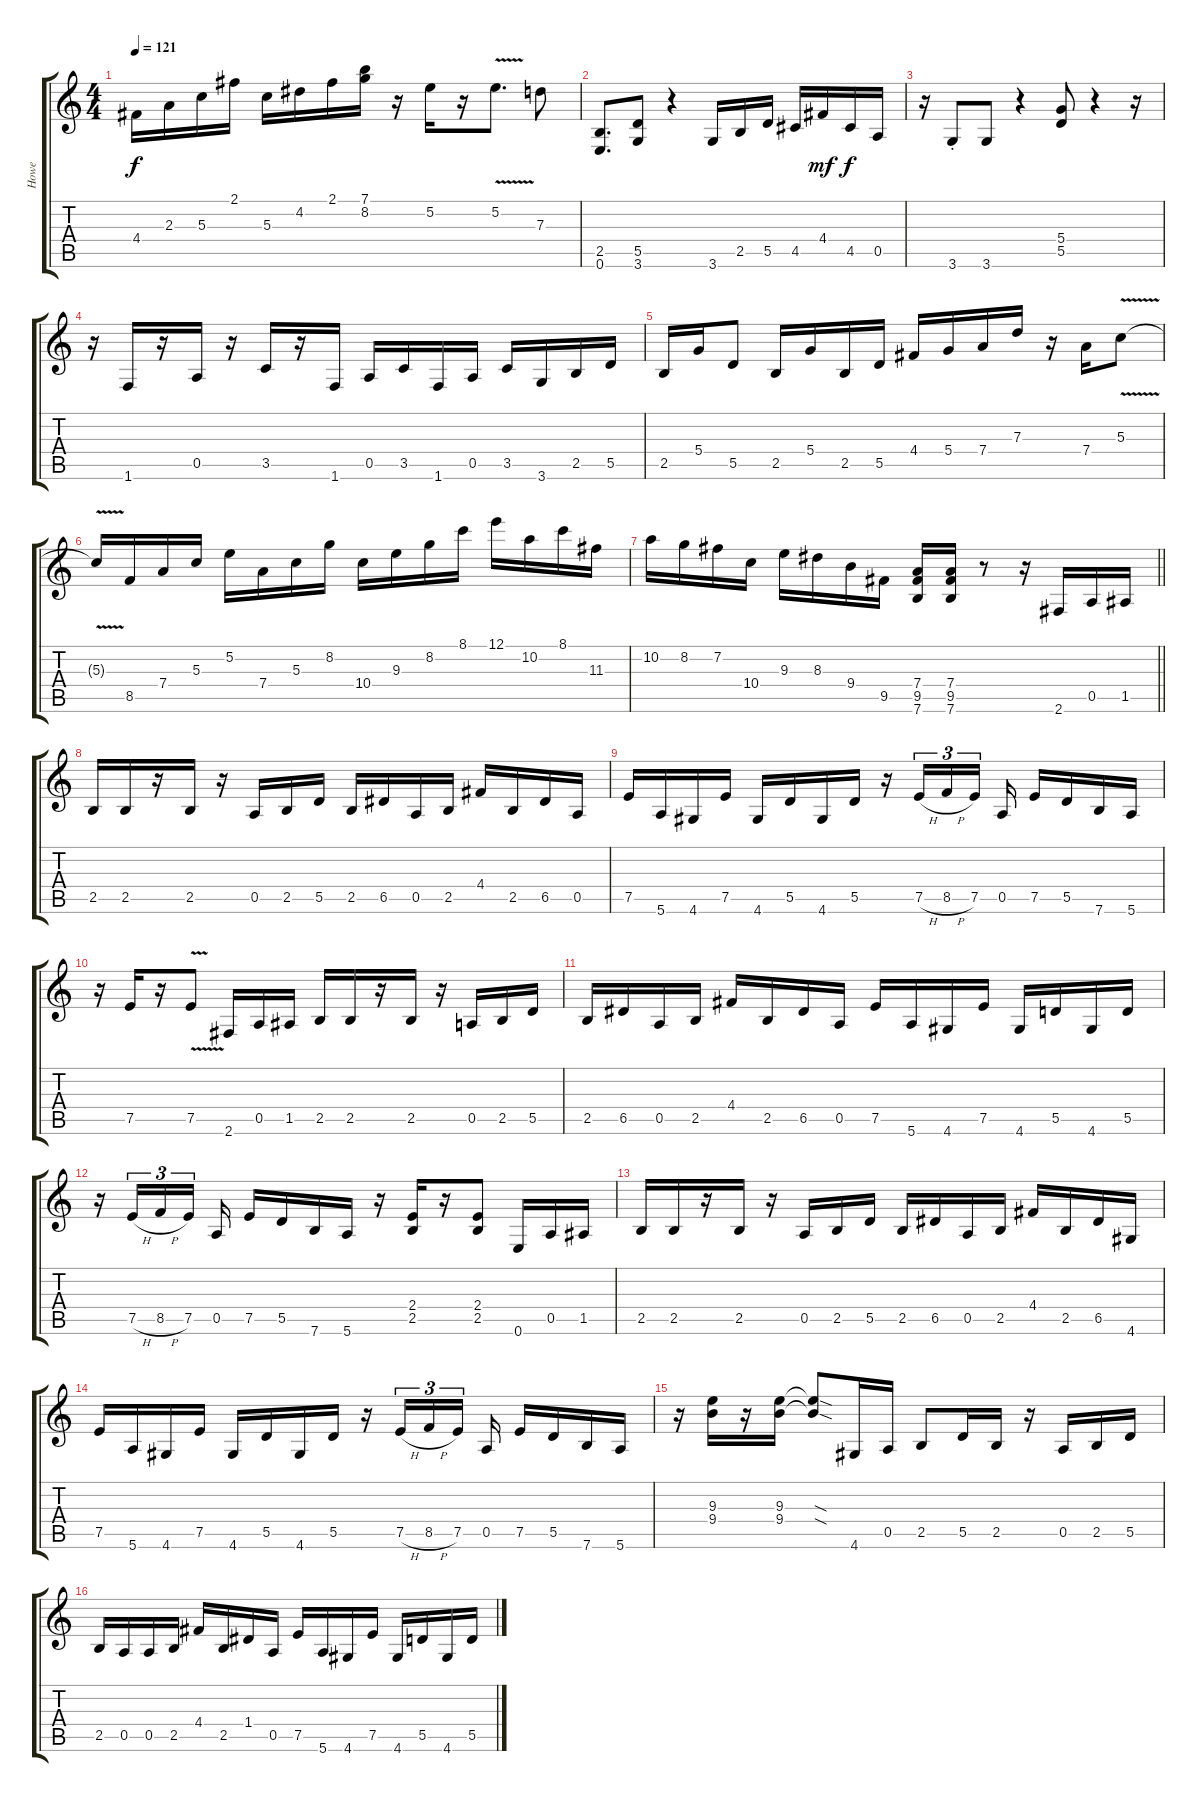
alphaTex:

\track ("Howe" "Howe") {instrument distortionguitar}
\staff {score tabs}
\tuning (E4 B3 G3 D3 A2 E2) {hide}
\ts (4 4)
\tempo 121
\clef g2
\ks c
4.4.16{dy f} 2.3.16 5.3.16 2.1.16 5.3.16 4.2.16 2.1.16 (7.1 8.2).16 r.16 5.2.16 r.16 5.2{v}.8{d} 7.3.8 |
(2.5 0.6).8{d} (5.5 3.6).8 r.4 3.6.16 2.5.16 5.5.16 4.5.16 4.4.16{dy mf} 4.5.16{dy f} 0.5.16 |
r.16 3.6{st}.8 3.6.8 r.4 (5.4 5.5).8 r.4 r.16 |
r.16 1.6.16 r.16 0.5.16 r.16 3.5.16 r.16 1.6.16 0.5.16 3.5.16 1.6.16 0.5.16 3.5.16 3.6.16 2.5.16 5.5.16 |
2.5.16 5.4.16 5.5.8 2.5.16 5.4.16 2.5.16 5.5.16 4.4.16 5.4.16 7.4.16 7.3.16 r.16 7.4.16 5.3{v}.8 |
5.3{t}.16 8.5.16 7.4.16 5.3.16 5.2.16 7.4.16 5.3.16 8.2.16 10.4.16 9.3.16 8.2.16 8.1.16 12.1.16 10.2.16 8.1.16 11.3.16 |
\barLineRight lightlight
10.2.16 8.2.16 7.2.16 10.4.16 9.3.16 8.3.16 9.4.16 9.5.16 (7.4 9.5 7.6).16 (7.4 9.5 7.6).16 r.8 r.16 2.6.16 0.5.16 1.5.16 |
\section ("" "")
2.5.16 2.5.16 r.16 2.5.16 r.16 0.5.16 2.5.16 5.5.16 2.5.16 6.5.16 0.5.16 2.5.16 4.4.16 2.5.16 6.5.16 0.5.16 |
7.5.16 5.6.16 4.6.16 7.5.16 4.6.16 5.5.16 4.6.16 5.5.16 r.16 7.5{h}.16{tu (3 2)} 8.5{h}.16{tu (3 2)} 7.5.16{tu (3 2) beam splitsecondary} 0.5.16 7.5.16 5.5.16 7.6.16 5.6.16 |
r.16 7.5.16 r.16 7.5{v}.8 2.6.16 0.5.16 1.5.16 2.5.16 2.5.16 r.16 2.5.16 r.16 0.5.16 2.5.16 5.5.16 |
2.5.16 6.5.16 0.5.16 2.5.16 4.4.16 2.5.16 6.5.16 0.5.16 7.5.16 5.6.16 4.6.16 7.5.16 4.6.16 5.5.16 4.6.16 5.5.16 |
r.16 7.5{h}.16{tu (3 2)} 8.5{h}.16{tu (3 2)} 7.5.16{tu (3 2) beam splitsecondary} 0.5.16 7.5.16 5.5.16 7.6.16 5.6.16 r.16 (2.4 2.5).16 r.16 (2.4 2.5).8 0.6.16 0.5.16 1.5.16 |
2.5.16 2.5.16 r.16 2.5.16 r.16 0.5.16 2.5.16 5.5.16 2.5.16 6.5.16 0.5.16 2.5.16 4.4.16 2.5.16 6.5.16 4.6.16 |
7.5.16 5.6.16 4.6.16 7.5.16 4.6.16 5.5.16 4.6.16 5.5.16 r.16 7.5{h}.16{tu (3 2)} 8.5{h}.16{tu (3 2)} 7.5.16{tu (3 2) beam splitsecondary} 0.5.16 7.5.16 5.5.16 7.6.16 5.6.16 |
r.16 (9.3 9.4).16 r.16 (9.3 9.4).16 (9.3{sod t} 9.4{sod t}).8 4.6.16 0.5.16 2.5.8 5.5.16 2.5.16 r.16 0.5.16 2.5.16 5.5.16 |
2.5.16 0.5.16 0.5.16 2.5.16 4.4.16 2.5.16 1.4.16 0.5.16 7.5.16 5.6.16 4.6.16 7.5.16 4.6.16 5.5.16 4.6.16 5.5.16
